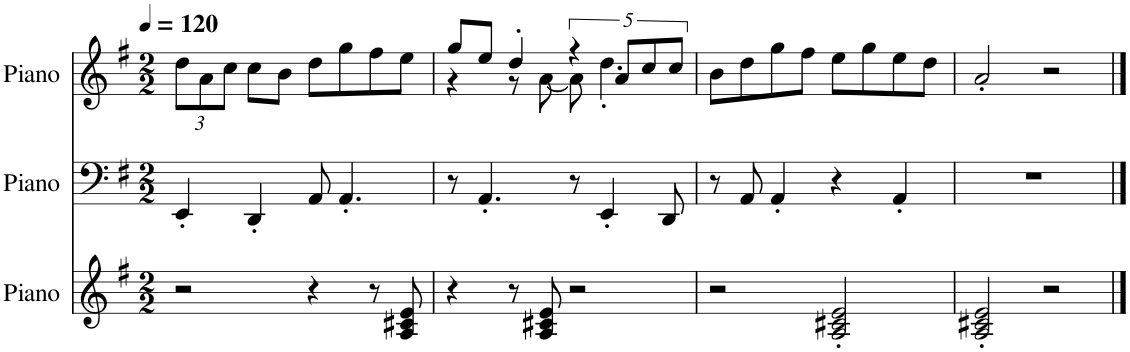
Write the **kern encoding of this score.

**kern	**kern	**kern
*part3	*part2	*part1
*staff3	*staff2	*staff1
*I"Piano	*I"Piano	*I"Piano
*I'Pno.	*I'Pno.	*I'Pno.
*clefG2	*clefF4	*clefG2
*k[f#]	*k[f#]	*k[f#]
*M2/2	*M2/2	*M2/2
*MM120	*MM120	*MM120
*	*	*Xbrackettup
=1	=1	=1
2r	4EE'/	12dd\L
.	.	12a\
.	.	12cc\J
.	4DD'/	8cc\L
.	.	8b\J
4r	8AA/	8dd\L
.	4.AA'/	8gg\
8r	.	8ff#\
8A/ 8c#X/ 8e/	.	8ee\J
=2	=2	=2
*	*	*^
4r	8r	8gg/L	4r
.	4.AA'/	8ee/J	.
8r	.	4dd'/	8r
8A/ 8c#X/ 8e/	.	.	[8a\
*	*	*brackettup	*
2r	8r	5r	8a\]
.	4EE'/	.	4.dd'\
.	.	10a/L	.
.	.	10cc/	.
.	8DD/	.	.
.	.	10cc/J	.
*	*	*v	*v
=3	=3	=3
2r	8r	8b\L
.	8AA/	8dd\
.	4AA'/	8gg\
.	.	8ff#\J
2A/' 2c#X/' 2e/'	4r	8ee\L
.	.	8gg\
.	4AA'/	8ee\
.	.	8dd\J
=4	=4	=4
2A/' 2c#X/' 2e/'	1r	2a'/
2r	.	2r
==	==	==
*-	*-	*-
